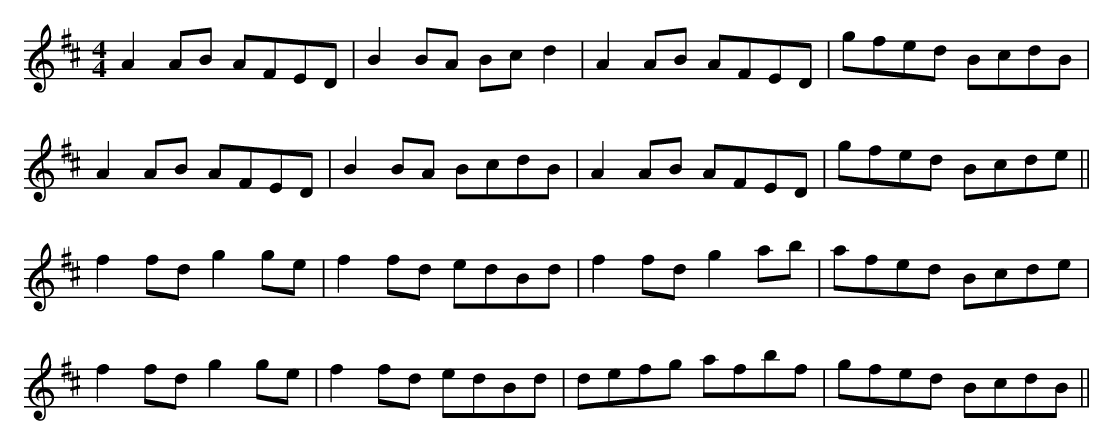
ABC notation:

X:1
M:4/4
K:D
A2AB AFED|B2BA Bcd2|A2AB AFED|gfed BcdB|
A2AB AFED|B2BA BcdB|A2AB AFED|gfed Bcde||
f2fd g2ge|f2fd edBd|f2fd g2ab|afed Bcde|
f2fd g2ge|f2fd edBd|defg afbf|gfed BcdB||
